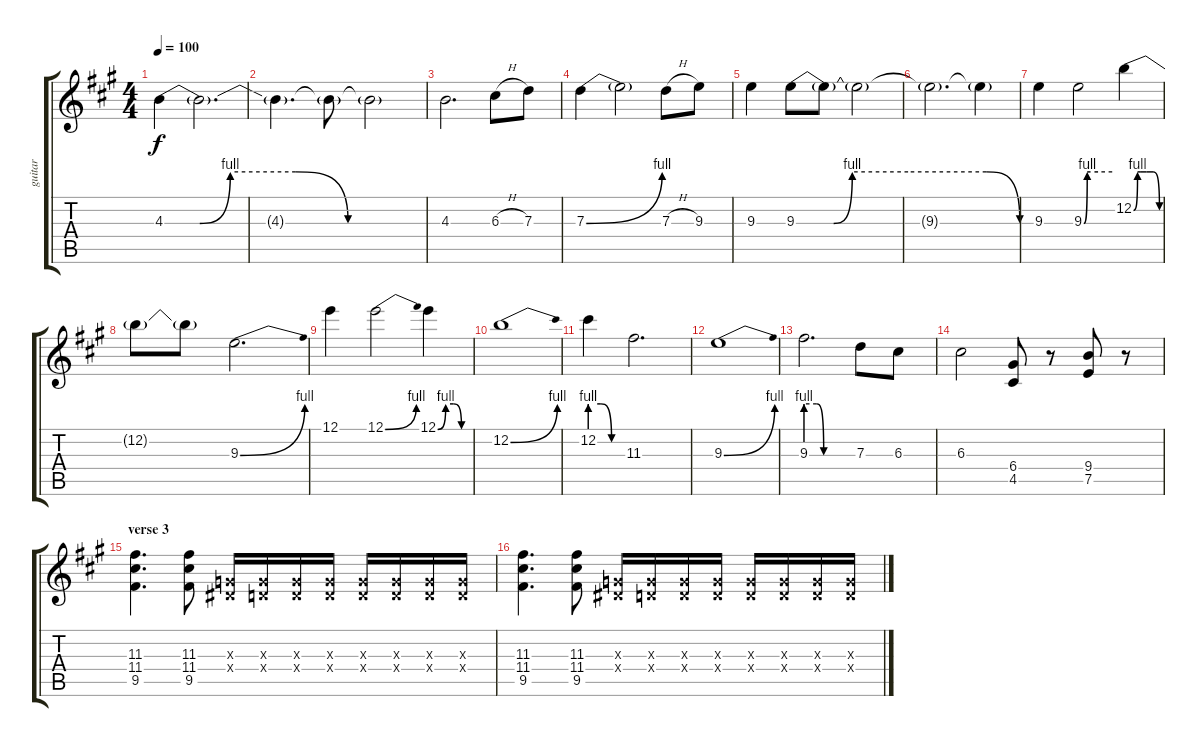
\track ("guitar" "guitar") {instrument distortionguitar}
\staff {score tabs}
\tuning (E4 B3 G3 D3 A2 E2) {hide}
\ts (4 4)
\tempo 100
\clef g2
\ks a
4.3{be (custom 0 0 8 0 15 4 30 4 42 0 60 0)}.4{dy f} 4.3{t}.2{d} |
4.3{t}.4{d} 4.3{t}.8 4.3{t}.2 |
4.3.2{d} 6.3{h}.8 7.3.8 |
7.3{be (bend 0 0 60 4)}.4 7.3{t}.2 7.3{h}.8 9.3.8 |
9.3.4 9.3{be (custom 0 0 10 0 15 4 30 4 51 4 60 0)}.8 9.3{t}.8 9.3{t}.2 |
9.3{t}.2{d} 9.3{t}.4 |
9.3.4 9.3{be (custom 0 0 7 4 14 4 30 4 60 4)}.2 12.2{be (custom 0 0 9 4 15 4 30 4 45 4 60 0)}.4 |
12.2{t}.8 12.2{t}.8 9.3{be (bend 0 0 60 4)}.2{d} |
12.1.4 12.1{be (bend 0 0 60 4)}.2 12.1{be (custom 0 0 15 4 30 4 45 0 60 0)}.4 |
12.2{be (bend 0 0 60 4)}.1 |
12.2{be (custom 0 4 20 4 40 0 60 0)}.4 11.3.2{d} |
9.3{be (bend 0 0 60 4)}.1 |
9.3{be (custom 0 4 14 4 23 0 37 0 40 0 60 0)}.2{d} 7.3.8 6.3.8 |
6.3.2 (6.4 4.5).8{volume 8} r.8 (9.4 7.5).8 r.8 |
\section ("" "verse 3")
(11.3 11.4 9.5).4{d} (11.3 11.4 9.5).8 (0.3{x} 1.4{x}).16 (0.3{x} 0.4{x}).16 (0.3{x} 0.4{x}).16 (0.3{x} 0.4{x}).16 (0.3{x} 0.4{x}).16 (0.3{x} 0.4{x}).16 (0.3{x} 0.4{x}).16 (0.3{x} 0.4{x}).16 |
(11.3 11.4 9.5).4{d} (11.3 11.4 9.5).8 (0.3{x} 1.4{x}).16 (0.3{x} 0.4{x}).16 (0.3{x} 0.4{x}).16 (0.3{x} 0.4{x}).16 (0.3{x} 0.4{x}).16 (0.3{x} 0.4{x}).16 (0.3{x} 0.4{x}).16 (0.3{x} 0.4{x}).16
